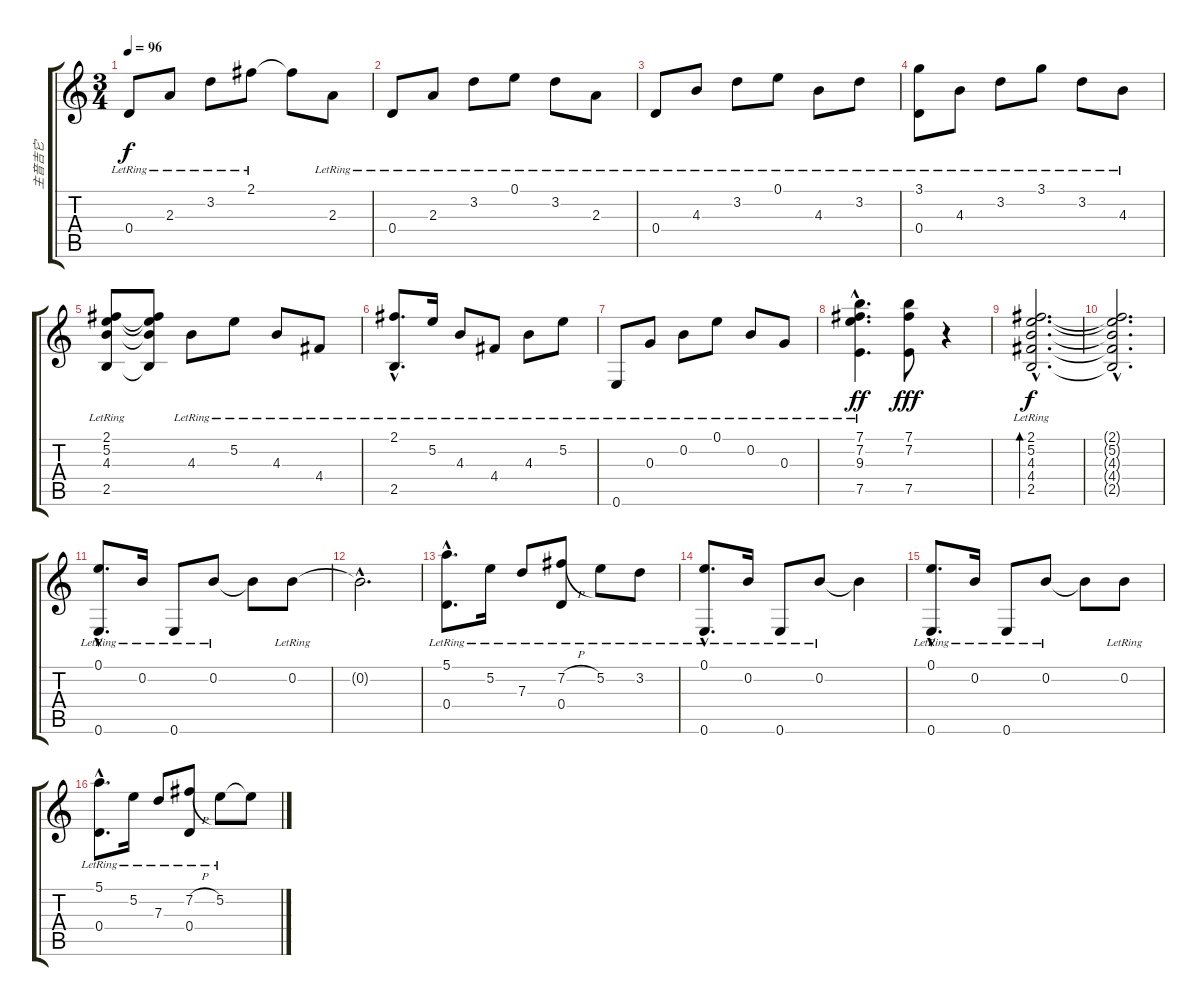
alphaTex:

\track ("主音吉它" "主音吉它") {instrument acousticguitarnylon}
\staff {score tabs}
\tuning (E4 B3 G3 D3 A2 E2) {hide}
\ts (3 4)
\tempo 96
\clef g2
\ks c
0.4{lr}.8{dy f} 2.3{lr}.8 3.2{lr}.8 2.1{lr}.8 2.1{t}.8 2.3{lr}.8 |
0.4{lr}.8 2.3{lr}.8 3.2{lr}.8 0.1{lr}.8 3.2{lr}.8 2.3{lr}.8 |
0.4{lr}.8 4.3{lr}.8 3.2{lr}.8 0.1{lr}.8 4.3{lr}.8 3.2{lr}.8 |
(3.1{lr} 0.4{lr}).8 4.3{lr}.8 3.2{lr}.8 3.1{lr}.8 3.2{lr}.8 4.3{lr}.8 |
(2.1{lr} 5.2{lr} 4.3{lr} 2.5{lr}).8 (2.1{t} 5.2{t} 4.3{t} 2.5{t}).8 4.3{lr}.8 5.2{lr}.8 4.3{lr}.8 4.4{lr}.8 |
(2.1{hac lr} 2.5{hac lr}).8{d} 5.2{lr}.16 4.3{lr}.8 4.4{lr}.8 4.3{lr}.8 5.2{lr}.8 |
0.6{lr}.8 0.3{lr}.8 0.2{lr}.8 0.1{lr}.8 0.2{lr}.8 0.3{lr}.8 |
(7.1{hac lr} 7.2{hac lr} 9.3{hac lr} 7.5{hac lr}).4{d dy ff} (7.1 7.2 7.5).8{dy fff} r.4 |
(2.1{hac lr} 5.2{hac lr} 4.3{hac lr} 4.4{hac lr} 2.5{hac lr}).2{d bd 240 dy f} |
(2.1{hac t} 5.2{hac t} 4.3{hac t} 4.4{hac t} 2.5{hac t}).2{d} |
(0.1{hac lr} 0.6{hac lr}).8{d} 0.2{lr}.16 0.6{lr}.8 0.2{lr}.8 0.2{t}.8 0.2{lr}.8 |
0.2{hac t}.2{d} |
(5.1{hac lr} 0.4{hac lr}).8{d} 5.2{lr}.16 7.3{lr}.8 (7.2{h} 0.4{lr}).8 5.2{lr}.8 3.2{lr}.8 |
(0.1{hac lr} 0.6{hac lr}).8{d} 0.2{lr}.16 0.6{lr}.8 0.2{lr}.8 0.2{t}.4 |
(0.1{hac lr} 0.6{hac lr}).8{d} 0.2{lr}.16 0.6{lr}.8 0.2{lr}.8 0.2{t}.8 0.2{lr}.8 |
(5.1{hac lr} 0.4{hac lr}).8{d} 5.2{lr}.16 7.3{lr}.8 (7.2{h} 0.4{lr}).8 5.2{lr}.8 5.2{t}.8
